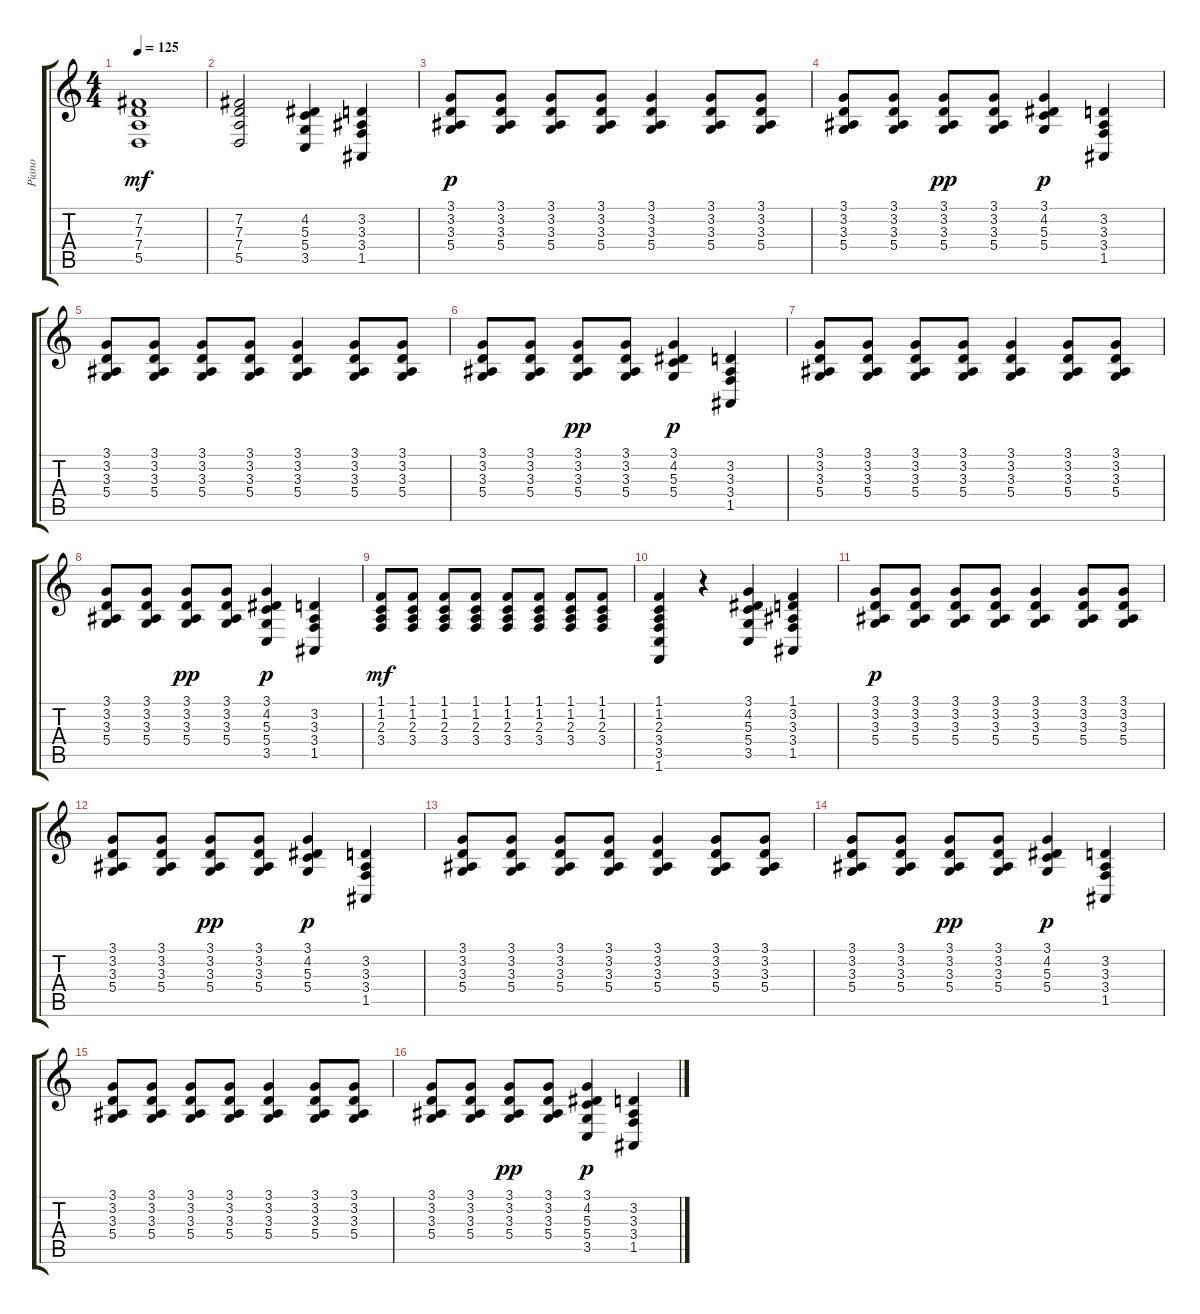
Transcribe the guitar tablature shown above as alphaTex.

\track ("Piano" "Piano") {instrument brightacousticpiano}
\staff {score tabs}
\tuning (E4 B3 G3 D3 A2 E2) {hide}
\ts (4 4)
\tempo 125
\clef g2
\ks c
(7.2 7.3 7.4 5.5).1{dy mf} |
(7.2 7.3 7.4 5.5).2 (4.2 5.3 5.4 3.5).4 (3.2 3.3 3.4 1.5).4 |
(3.1 3.2 3.3 5.4).8{dy p} (3.1 3.2 3.3 5.4).8 (3.1 3.2 3.3 5.4).8 (3.1 3.2 3.3 5.4).8 (3.1 3.2 3.3 5.4).4 (3.1 3.2 3.3 5.4).8 (3.1 3.2 3.3 5.4).8 |
(3.1 3.2 3.3 5.4).8 (3.1 3.2 3.3 5.4).8 (3.1 3.2 3.3 5.4).8{dy pp} (3.1 3.2 3.3 5.4).8 (3.1 4.2 5.3 5.4).4{dy p} (3.2 3.3 3.4 1.5).4 |
(3.1 3.2 3.3 5.4).8 (3.1 3.2 3.3 5.4).8 (3.1 3.2 3.3 5.4).8 (3.1 3.2 3.3 5.4).8 (3.1 3.2 3.3 5.4).4 (3.1 3.2 3.3 5.4).8 (3.1 3.2 3.3 5.4).8 |
(3.1 3.2 3.3 5.4).8 (3.1 3.2 3.3 5.4).8 (3.1 3.2 3.3 5.4).8{dy pp} (3.1 3.2 3.3 5.4).8 (3.1 4.2 5.3 5.4).4{dy p} (3.2 3.3 3.4 1.5).4 |
(3.1 3.2 3.3 5.4).8 (3.1 3.2 3.3 5.4).8 (3.1 3.2 3.3 5.4).8 (3.1 3.2 3.3 5.4).8 (3.1 3.2 3.3 5.4).4 (3.1 3.2 3.3 5.4).8 (3.1 3.2 3.3 5.4).8 |
(3.1 3.2 3.3 5.4).8 (3.1 3.2 3.3 5.4).8 (3.1 3.2 3.3 5.4).8{dy pp} (3.1 3.2 3.3 5.4).8 (3.1 4.2 5.3 5.4 3.5).4{dy p} (3.2 3.3 3.4 1.5).4 |
(1.1 1.2 2.3 3.4).8{dy mf} (1.1 1.2 2.3 3.4).8 (1.1 1.2 2.3 3.4).8 (1.1 1.2 2.3 3.4).8 (1.1 1.2 2.3 3.4).8 (1.1 1.2 2.3 3.4).8 (1.1 1.2 2.3 3.4).8 (1.1 1.2 2.3 3.4).8 |
(1.1 1.2 2.3 3.4 3.5 1.6).4 r.4 (3.1 4.2 5.3 5.4 3.5).4 (1.1 3.2 3.3 3.4 1.5).4 |
(3.1 3.2 3.3 5.4).8{dy p} (3.1 3.2 3.3 5.4).8 (3.1 3.2 3.3 5.4).8 (3.1 3.2 3.3 5.4).8 (3.1 3.2 3.3 5.4).4 (3.1 3.2 3.3 5.4).8 (3.1 3.2 3.3 5.4).8 |
(3.1 3.2 3.3 5.4).8 (3.1 3.2 3.3 5.4).8 (3.1 3.2 3.3 5.4).8{dy pp} (3.1 3.2 3.3 5.4).8 (3.1 4.2 5.3 5.4).4{dy p} (3.2 3.3 3.4 1.5).4 |
(3.1 3.2 3.3 5.4).8 (3.1 3.2 3.3 5.4).8 (3.1 3.2 3.3 5.4).8 (3.1 3.2 3.3 5.4).8 (3.1 3.2 3.3 5.4).4 (3.1 3.2 3.3 5.4).8 (3.1 3.2 3.3 5.4).8 |
(3.1 3.2 3.3 5.4).8 (3.1 3.2 3.3 5.4).8 (3.1 3.2 3.3 5.4).8{dy pp} (3.1 3.2 3.3 5.4).8 (3.1 4.2 5.3 5.4).4{dy p} (3.2 3.3 3.4 1.5).4 |
(3.1 3.2 3.3 5.4).8 (3.1 3.2 3.3 5.4).8 (3.1 3.2 3.3 5.4).8 (3.1 3.2 3.3 5.4).8 (3.1 3.2 3.3 5.4).4 (3.1 3.2 3.3 5.4).8 (3.1 3.2 3.3 5.4).8 |
(3.1 3.2 3.3 5.4).8 (3.1 3.2 3.3 5.4).8 (3.1 3.2 3.3 5.4).8{dy pp} (3.1 3.2 3.3 5.4).8 (3.1 4.2 5.3 5.4 3.5).4{dy p} (3.2 3.3 3.4 1.5).4
